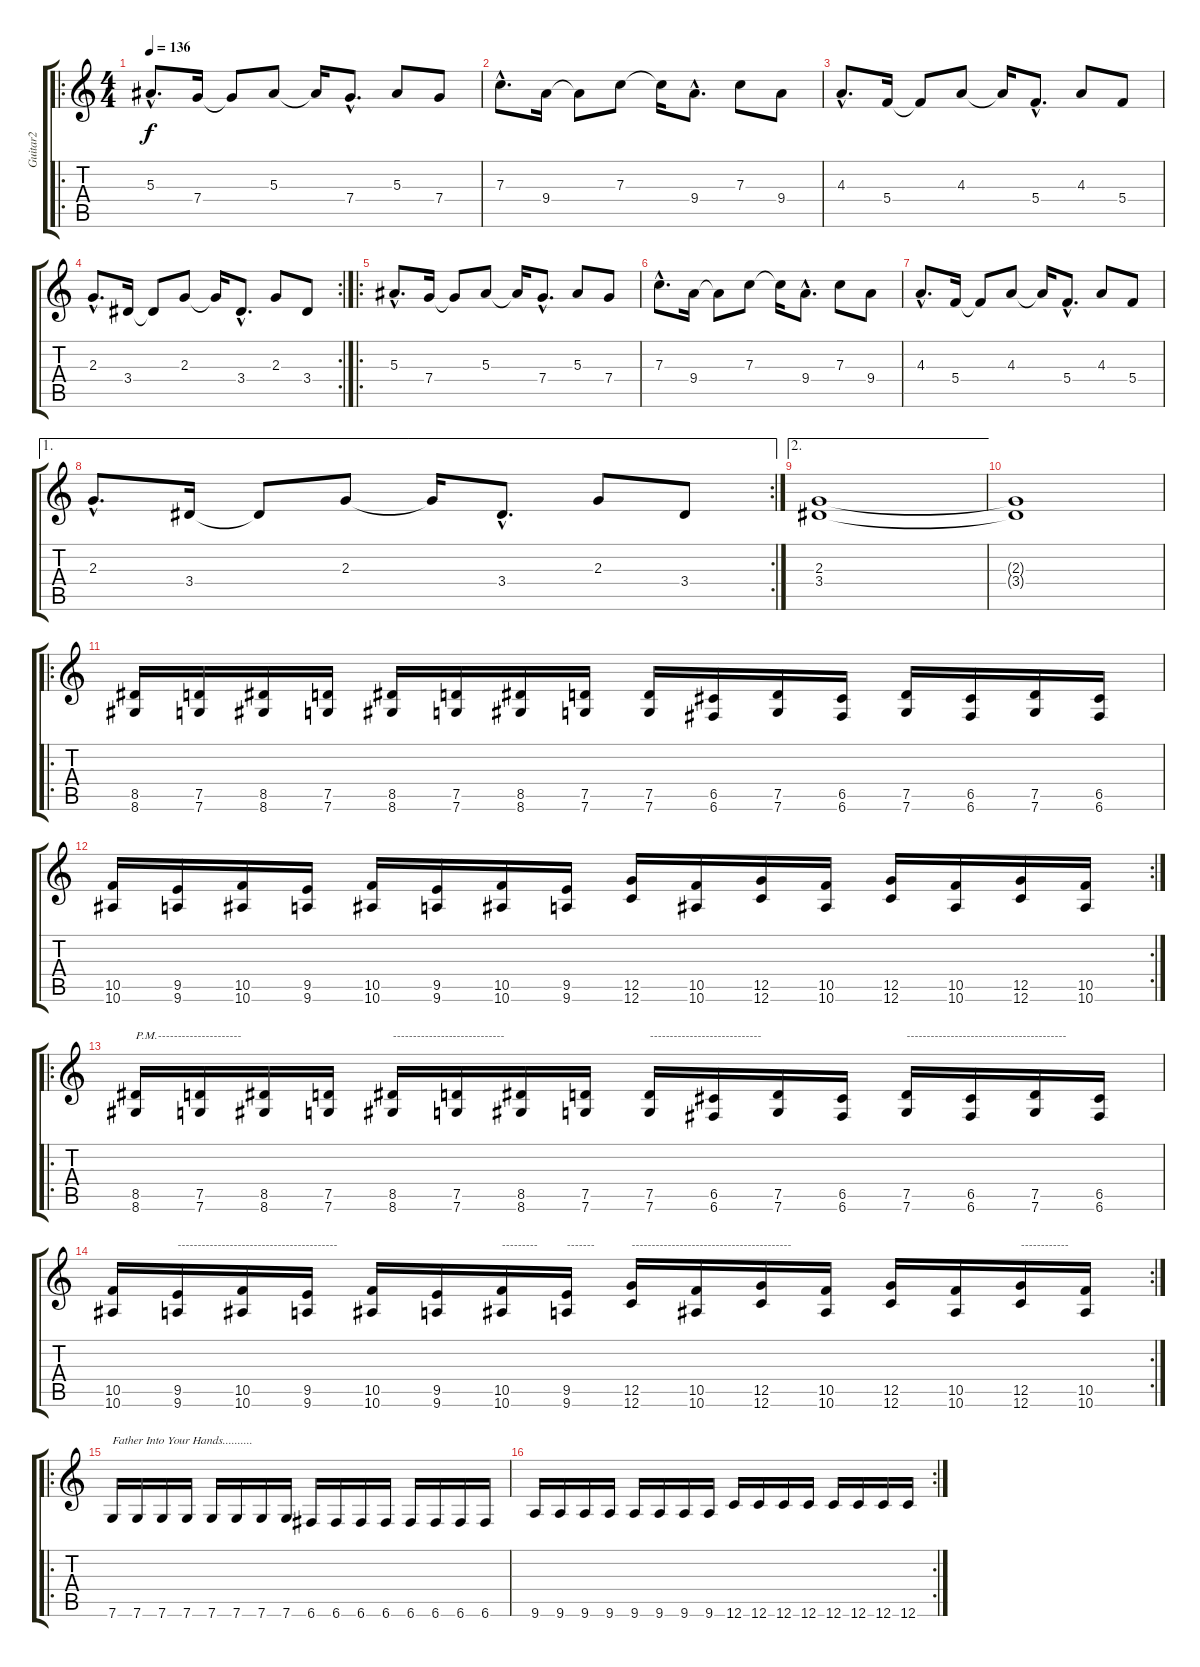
\track ("Guitar2" "Guitar2") {instrument overdrivenguitar}
\staff {score tabs}
\tuning (D4 A3 F3 C3 G2 C2) {hide}
\ro
\ts (4 4)
\tempo 136
\clef g2
\ks c
5.3{hac}.8{d dy f} 7.4.16 7.4{t}.8 5.3.8 5.3{t}.16 7.4{hac}.8{d} 5.3.8 7.4.8 |
7.3{hac}.8{d} 9.4.16 9.4{t}.8 7.3.8 7.3{t}.16 9.4{hac}.8{d} 7.3.8 9.4.8 |
4.3{hac}.8{d} 5.4.16 5.4{t}.8 4.3.8 4.3{t}.16 5.4{hac}.8{d} 4.3.8 5.4.8 |
\rc 2
2.3{hac}.8{d} 3.4.16 3.4{t}.8 2.3.8 2.3{t}.16 3.4{hac}.8{d} 2.3.8 3.4.8 |
\ro
5.3{hac}.8{d} 7.4.16 7.4{t}.8 5.3.8 5.3{t}.16 7.4{hac}.8{d} 5.3.8 7.4.8 |
7.3{hac}.8{d} 9.4.16 9.4{t}.8 7.3.8 7.3{t}.16 9.4{hac}.8{d} 7.3.8 9.4.8 |
4.3{hac}.8{d} 5.4.16 5.4{t}.8 4.3.8 4.3{t}.16 5.4{hac}.8{d} 4.3.8 5.4.8 |
\ae 1
\rc 2
2.3{hac}.8{d} 3.4.16 3.4{t}.8 2.3.8 2.3{t}.16 3.4{hac}.8{d} 2.3.8 3.4.8 |
\ae 2
(2.3 3.4).1 |
(2.3{t} 3.4{t}).1 |
\ro
(8.5 8.6).16 (7.5 7.6).16 (8.5 8.6).16 (7.5 7.6).16 (8.5 8.6).16 (7.5 7.6).16 (8.5 8.6).16 (7.5 7.6).16 (7.5 7.6).16 (6.5 6.6).16 (7.5 7.6).16 (6.5 6.6).16 (7.5 7.6).16 (6.5 6.6).16 (7.5 7.6).16 (6.5 6.6).16 |
\rc 2
(10.5 10.6).16 (9.5 9.6).16 (10.5 10.6).16 (9.5 9.6).16 (10.5 10.6).16 (9.5 9.6).16 (10.5 10.6).16 (9.5 9.6).16 (12.5 12.6).16 (10.5 10.6).16 (12.5 12.6).16 (10.5 10.6).16 (12.5 12.6).16 (10.5 10.6).16 (12.5 12.6).16 (10.5 10.6).16 |
\ro
(8.5 8.6).16{txt "P.M.---------------------"} (7.5 7.6).16 (8.5 8.6).16 (7.5 7.6).16 (8.5 8.6).16{txt "----------------------------"} (7.5 7.6).16 (8.5 8.6).16 (7.5 7.6).16 (7.5 7.6).16{txt "----------------------------"} (6.5 6.6).16 (7.5 7.6).16 (6.5 6.6).16 (7.5 7.6).16{txt "----------------------------------------"} (6.5 6.6).16 (7.5 7.6).16 (6.5 6.6).16 |
\rc 2
(10.5 10.6).16 (9.5 9.6).16{txt "----------------------------------------"} (10.5 10.6).16 (9.5 9.6).16 (10.5 10.6).16 (9.5 9.6).16 (10.5 10.6).16{txt "---------"} (9.5 9.6).16{txt "-------"} (12.5 12.6).16{txt "----------------------------------------"} (10.5 10.6).16 (12.5 12.6).16 (10.5 10.6).16 (12.5 12.6).16 (10.5 10.6).16 (12.5 12.6).16{txt "------------"} (10.5 10.6).16 |
\ro
7.6.16{txt "Father Into Your Hands.........."} 7.6.16 7.6.16 7.6.16 7.6.16 7.6.16 7.6.16 7.6.16 6.6.16 6.6.16 6.6.16 6.6.16 6.6.16 6.6.16 6.6.16 6.6.16 |
\rc 2
9.6.16 9.6.16 9.6.16 9.6.16 9.6.16 9.6.16 9.6.16 9.6.16 12.6.16 12.6.16 12.6.16 12.6.16 12.6.16 12.6.16 12.6.16 12.6.16
